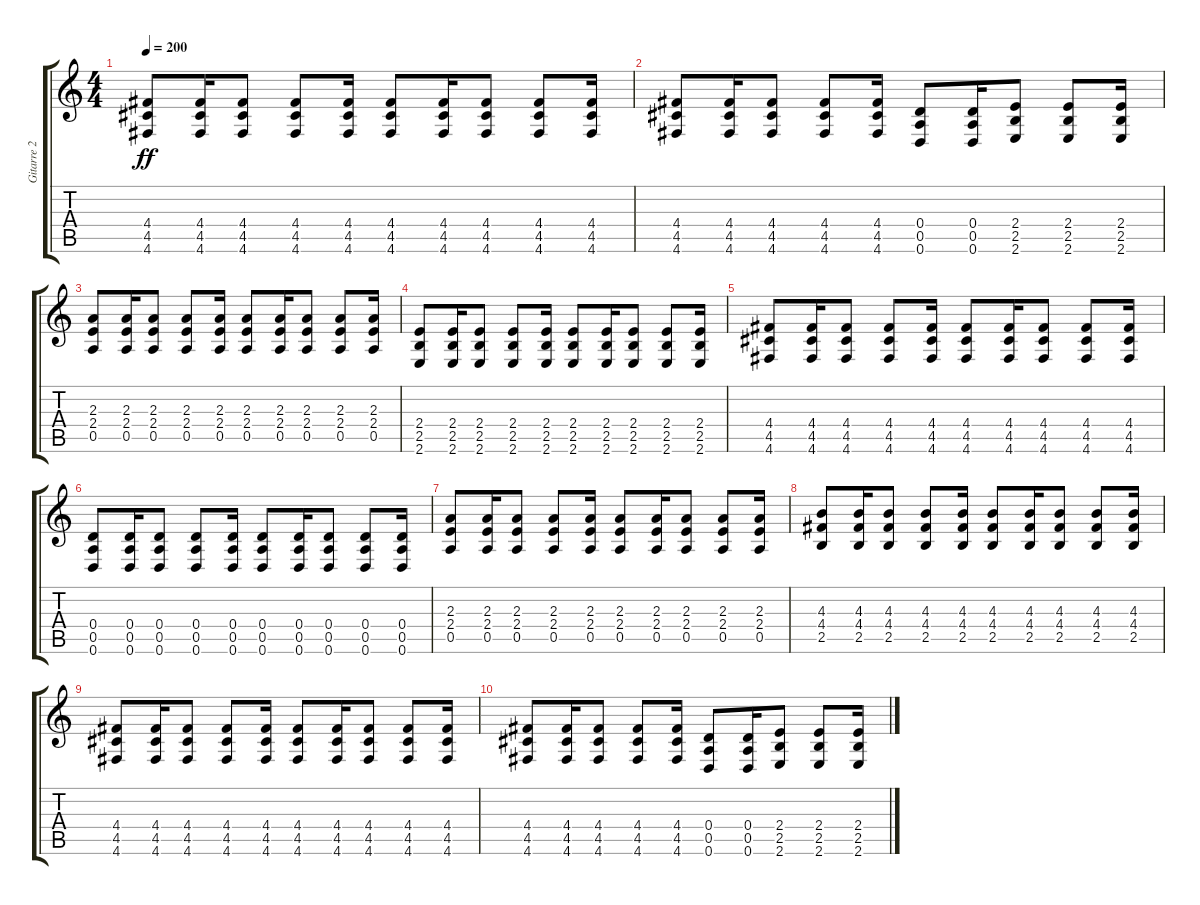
\track ("Gitarre 2 - Farin Urlaub" "Gitarre 2 ") {instrument distortionguitar}
\staff {score tabs}
\tuning (E4 B3 G3 D3 A2 D2) {hide}
\ts (4 4)
\tempo 200
\clef g2
\ks c
(4.4 4.5 4.6).8{dy ff} (4.4 4.5 4.6).16{volume 10} (4.4 4.5 4.6).8{volume 10} (4.4 4.5 4.6).8{volume 10} (4.4 4.5 4.6).16{volume 10} (4.4 4.5 4.6).8 (4.4 4.5 4.6).16{volume 10} (4.4 4.5 4.6).8{volume 10} (4.4 4.5 4.6).8{volume 10} (4.4 4.5 4.6).16{volume 10} |
(4.4 4.5 4.6).8 (4.4 4.5 4.6).16{volume 9} (4.4 4.5 4.6).8{volume 9} (4.4 4.5 4.6).8{volume 9} (4.4 4.5 4.6).16{volume 9} (0.4 0.5 0.6).8{volume 9} (0.4 0.5 0.6).16{volume 9} (2.4 2.5 2.6).8 (2.4 2.5 2.6).8{volume 9} (2.4 2.5 2.6).16{volume 8} |
(2.3 2.4 0.5).8{volume 8} (2.3 2.4 0.5).16{volume 8} (2.3 2.4 0.5).8 (2.3 2.4 0.5).8{volume 8} (2.3 2.4 0.5).16{volume 8} (2.3 2.4 0.5).8{volume 8} (2.3 2.4 0.5).16{volume 8} (2.3 2.4 0.5).8 (2.3 2.4 0.5).8{volume 8} (2.3 2.4 0.5).16{volume 8} |
(2.4 2.5 2.6).8{volume 7} (2.4 2.5 2.6).16{volume 7} (2.4 2.5 2.6).8{volume 7} (2.4 2.5 2.6).8{volume 7} (2.4 2.5 2.6).16{volume 7} (2.4 2.5 2.6).8 (2.4 2.5 2.6).16{volume 7} (2.4 2.5 2.6).8{volume 7} (2.4 2.5 2.6).8{volume 6} (2.4 2.5 2.6).16{volume 6} |
(4.4 4.5 4.6).8 (4.4 4.5 4.6).16{volume 6} (4.4 4.5 4.6).8{volume 6} (4.4 4.5 4.6).8{volume 6} (4.4 4.5 4.6).16{volume 6} (4.4 4.5 4.6).8 (4.4 4.5 4.6).16{volume 6} (4.4 4.5 4.6).8{volume 6} (4.4 4.5 4.6).8{volume 6} (4.4 4.5 4.6).16{volume 5} |
(0.4 0.5 0.6).8{volume 5} (0.4 0.5 0.6).16{volume 5} (0.4 0.5 0.6).8 (0.4 0.5 0.6).8{volume 5} (0.4 0.5 0.6).16{volume 5} (0.4 0.5 0.6).8{volume 5} (0.4 0.5 0.6).16{volume 5} (0.4 0.5 0.6).8 (0.4 0.5 0.6).8{volume 4} (0.4 0.5 0.6).16{volume 4} |
(2.3 2.4 0.5).8{volume 4} (2.3 2.4 0.5).16{volume 4} (2.3 2.4 0.5).8 (2.3 2.4 0.5).8{volume 4} (2.3 2.4 0.5).16{volume 4} (2.3 2.4 0.5).8{volume 4} (2.3 2.4 0.5).16{volume 4} (2.3 2.4 0.5).8{volume 4} (2.3 2.4 0.5).8{volume 3} (2.3 2.4 0.5).16{volume 3} |
(4.3 4.4 2.5).8 (4.3 4.4 2.5).16{volume 3} (4.3 4.4 2.5).8{volume 3} (4.3 4.4 2.5).8{volume 3} (4.3 4.4 2.5).16{volume 3} (4.3 4.4 2.5).8 (4.3 4.4 2.5).16{volume 3} (4.3 4.4 2.5).8{volume 2} (4.3 4.4 2.5).8{volume 2} (4.3 4.4 2.5).16{volume 2} |
(4.4 4.5 4.6).8 (4.4 4.5 4.6).16{volume 2} (4.4 4.5 4.6).8{volume 2} (4.4 4.5 4.6).8{volume 2} (4.4 4.5 4.6).16{volume 2} (4.4 4.5 4.6).8{volume 2} (4.4 4.5 4.6).16{volume 2} (4.4 4.5 4.6).8 (4.4 4.5 4.6).8{volume 1} (4.4 4.5 4.6).16{volume 1} |
(4.4 4.5 4.6).8{volume 1} (4.4 4.5 4.6).16{volume 1} (4.4 4.5 4.6).8 (4.4 4.5 4.6).8{volume 1} (4.4 4.5 4.6).16{volume 1} (0.4 0.5 0.6).8{volume 1} (0.4 0.5 0.6).16{volume 0} (2.4 2.5 2.6).8 (2.4 2.5 2.6).8{volume 0} (2.4 2.5 2.6).16{volume 0}
